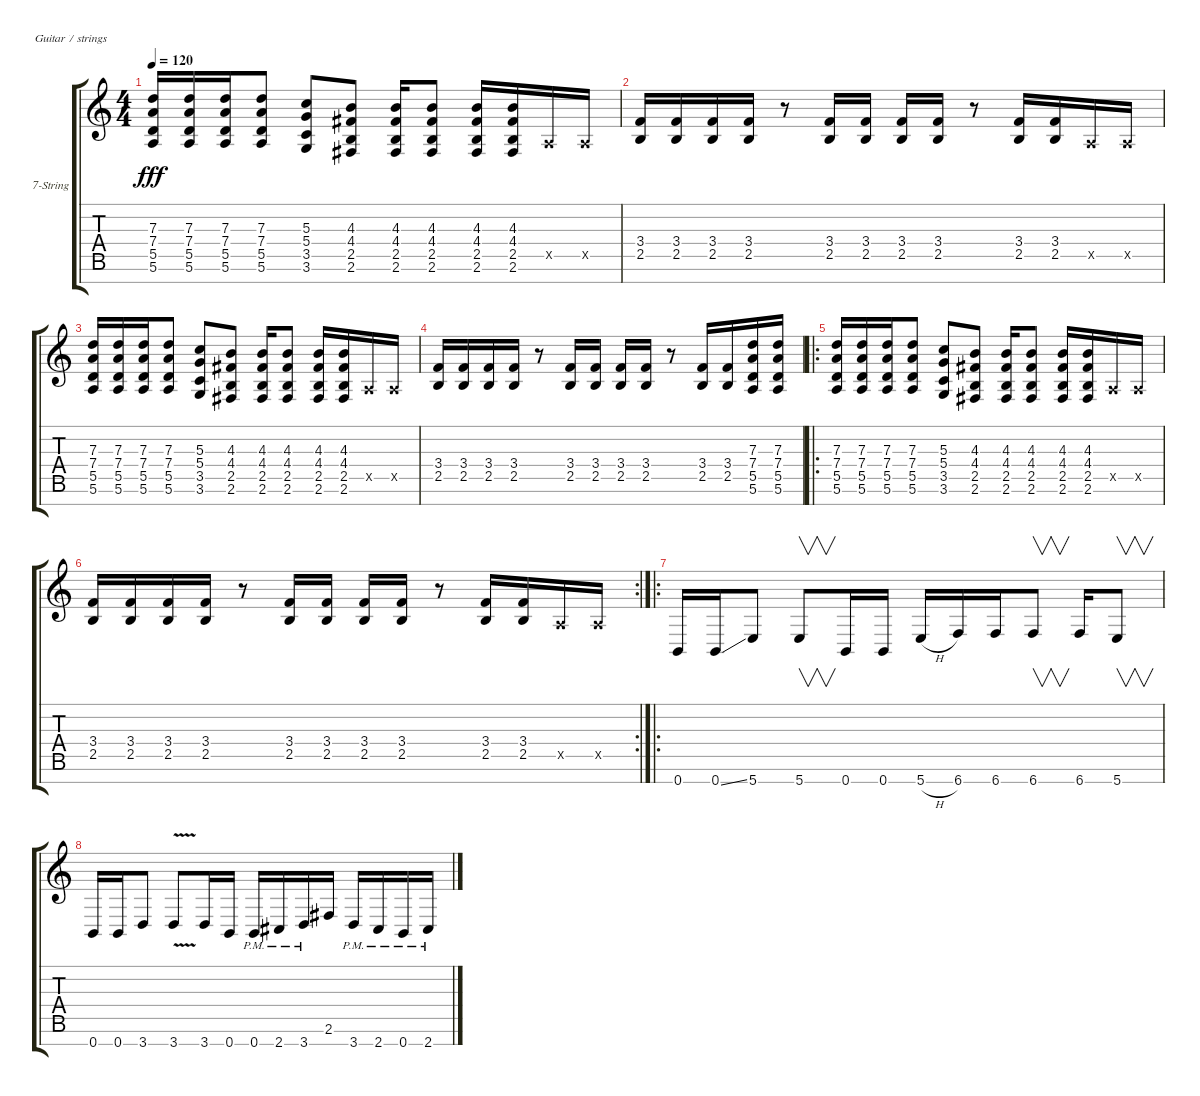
\bracketExtendMode groupsimilarinstruments
\firstSystemTrackNameOrientation horizontal
\otherSystemsTrackNameOrientation horizontal
\track ("Rhythm Guitar" "7-String") {instrument distortionguitar}
\staff {score tabs}
\tuning (E4 B3 G3 D3 A2 E2 B1)
\ts (4 4)
\tempo 120
\clef g2
\scale
0.538485
\ks c
(5.5 7.4 7.3 5.6).16{dy fff} (5.5 7.4 7.3 5.6).16 (5.5 7.4 7.3 5.6).16 (5.5 7.4 7.3 5.6).8 (3.5 5.4 5.3 3.6).8 (2.5 4.4 4.3 2.6).8 (2.5 4.4 4.3 2.6).16 (2.5 4.4 4.3 2.6).8 (2.5 4.4 4.3 2.6).16 (2.5 4.4 4.3 2.6).16 0.5{x}.16 0.5{x}.16 |
\scale
0.461427 (3.4 2.5).16 (3.4 2.5).16 (3.4 2.5).16 (3.4 2.5).16 r.8 (3.4 2.5).16 (3.4 2.5).16 (3.4 2.5).16 (3.4 2.5).16 r.8 (3.4 2.5).16 (3.4 2.5).16 0.5{x}.16 0.5{x}.16 |
\scale
0.536789 (5.5 7.4 7.3 5.6).16 (5.5 7.4 7.3 5.6).16 (5.5 7.4 7.3 5.6).16 (5.5 7.4 7.3 5.6).8 (3.5 5.4 5.3 3.6).8 (2.5 4.4 4.3 2.6).8 (2.5 4.4 4.3 2.6).16 (2.5 4.4 4.3 2.6).8 (2.5 4.4 4.3 2.6).16 (2.5 4.4 4.3 2.6).16 0.5{x}.16 0.5{x}.16 |
\scale
0.463204 (3.4 2.5).16 (3.4 2.5).16 (3.4 2.5).16 (3.4 2.5).16 r.8 (3.4 2.5).16 (3.4 2.5).16 (3.4 2.5).16 (3.4 2.5).16 r.8 (3.4 2.5).16 (3.4 2.5).16 (5.5 7.3 7.4 5.6).16 (5.5 7.3 7.4 5.6).16 |
\ro
\scale
0.525953 (5.5 7.4 7.3 5.6).16 (5.5 7.4 7.3 5.6).16 (5.5 7.4 7.3 5.6).16 (5.5 7.4 7.3 5.6).8 (3.5 5.4 5.3 3.6).8 (2.5 4.4 4.3 2.6).8 (2.5 4.4 4.3 2.6).16 (2.5 4.4 4.3 2.6).8 (2.5 4.4 4.3 2.6).16 (2.5 4.4 4.3 2.6).16 0.5{x}.16 0.5{x}.16 |
\rc 2
(3.4 2.5).16 (3.4 2.5).16 (3.4 2.5).16 (3.4 2.5).16 r.8 (3.4 2.5).16 (3.4 2.5).16 (3.4 2.5).16 (3.4 2.5).16 r.8 (3.4 2.5).16 (3.4 2.5).16 0.5{x}.16 0.5{x}.16 |
\ro
\scale
0.486019 0.7.16 0.7{ss}.16 5.7.8 5.7.8{v} 0.7.16 0.7.16 5.7{h}.16 6.7.16 6.7.16 6.7.8{v} 6.7.16 5.7.8{v} |
\scale
0.514078 0.7.16 0.7.16 3.7.8 3.7{v}.8 3.7.16 0.7.16 0.7{pm}.16 2.7{pm}.16 3.7{pm}.16 2.6.16 3.7{pm}.16 2.7{pm}.16 0.7{pm}.16 2.7{pm}.16
